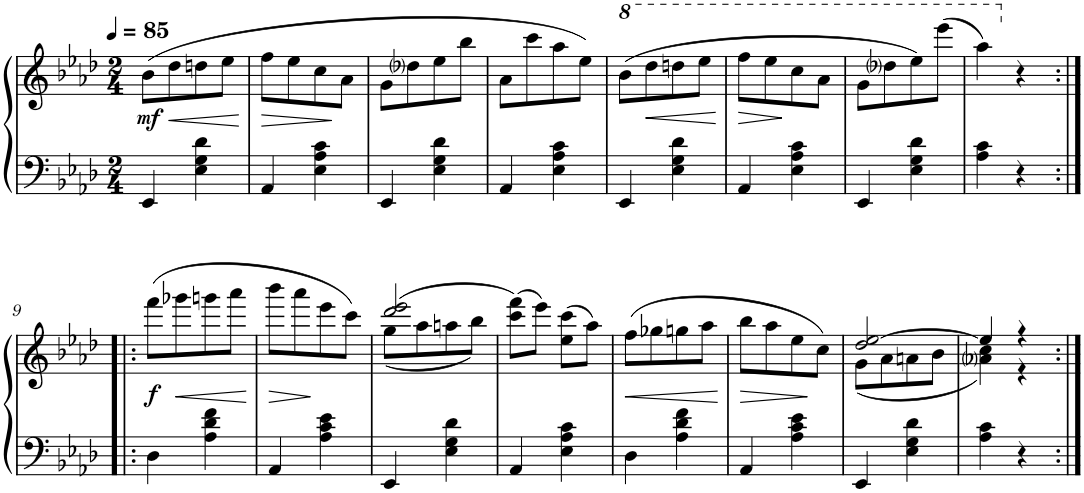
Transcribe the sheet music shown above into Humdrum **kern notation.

**kern	**kern	**dynam
*part1	*part1	*part1
*staff2	*staff1	*staff1/2
*I"Midi_1	*	*
*clefF4	*clefG2	*
*k[b-e-a-d-]	*k[b-e-a-d-]	*
*M2/4	*M2/4	*
*MM85	*MM85	*
=1	=1	=1
!	!	!LO:DY:b
4EE-/	(>8b-\L	mf
!	!	!LO:HP:b
.	8dd-\	<
4E-\ 4G\ 4d-\	8ddn\	.
.	8ee-\J	.
.	.	[
=2	=2	=2
!	!	!LO:HP:b
4AA-/	8ff\L	>
.	8ee-\	.
4E-\ 4A-\ 4c\	8cc\	.
.	8a-\J	]
=3	=3	=3
4EE-/	8g\L	.
.	8dd-i\	.
4E-\ 4G\ 4d-\	8ee-\	.
.	8bb-\J	.
=4	=4	=4
4AA-/	8a-\L	.
.	8ccc\	.
4E-\ 4A-\ 4c\	8aa-\	.
.	8ee-\J)	.
=5	=5	=5
*	*8va	*
4EE-/	(>8bb-\L	.
!	!	!LO:HP:b
.	8ddd-\	<
4E-\ 4G\ 4d-\	8dddn\	.
.	8eee-\J	.
.	.	[
=6	=6	=6
!	!	!LO:HP:b
4AA-/	8fff\L	>
.	8eee-\	.
4E-\ 4A-\ 4c\	8ccc\	]
.	8aa-\J	.
=7	=7	=7
4EE-/	8gg\L	.
.	8ddd-i\	.
4E-\ 4G\ 4d-\	8eee-\)	.
.	(>8eeee-\J	.
=8	=8	=8
4A-\ 4c\	4aaa-\)	.
*	*X8va	*
4r	4r	.
!!LO:LB:g=z
=9:|!|:	=9:|!|:	=9:|!|:
*	*^	*
!	!	!	!LO:DY:b
4D-\	(>8fff\L	2ryy	f
!	!	!	!LO:HP:b
.	8ggg-X\	.	<
4A-\ 4d-\ 4f\	8gggn\	.	.
.	8aaa-\J	.	.
*	*v	*v	*
.	.	[
=10	=10	=10
!	!	!LO:HP:b
*	*^	*
4AA-/	8bbb-\L	2ryy	>
.	8aaa-\	.	.
4A-\ 4c\ 4e-\	8eee-\	.	]
.	8ccc\J)	.	.
=11	=11	=11	=11
4EE-/	(>2ddd-/ 2eee-/	(<8gg\L	.
.	.	8aa-\	.
4E-\ 4G\ 4d-\	.	8aan\	.
.	.	8bb-\J)	.
=12	=12	=12	=12
4AA-/	(>8ccc\ 8fff\L)	2ryy	.
.	8eee-\J)	.	.
4E-\ 4A-\ 4c\	(>8ee-\ 8ccc\L	.	.
.	8aa-\J)	.	.
=13	=13	=13	=13
!	!	!	!LO:HP:b
4D-\	(>8ff\L	2ryy	<
.	8gg-X\	.	.
4A-\ 4d-\ 4f\	8ggn\	.	.
.	8aa-\J	.	.
*	*v	*v	*
.	.	[
=14	=14	=14
!	!	!LO:HP:b
*	*^	*
4AA-/	8bb-\L	2ryy	>
.	8aa-\	.	.
4A-\ 4c\ 4e-\	8ee-\	.	.
.	8cc\J)	.	]
=15	=15	=15	=15
4EE-/	2dd-/ [2ee-/	(<8g\L	.
.	.	8a-\	.
4E-\ 4G\ 4d-\	.	8an\	.
.	.	8b-\J	.
=16	=16	=16	=16
4A-\ 4c\	4ee-/]	4a-i\ 4cc\)	.
4r	4r	4r	.
*	*v	*v	*
=:|!	=:|!	=:|!
*-	*-	*-
